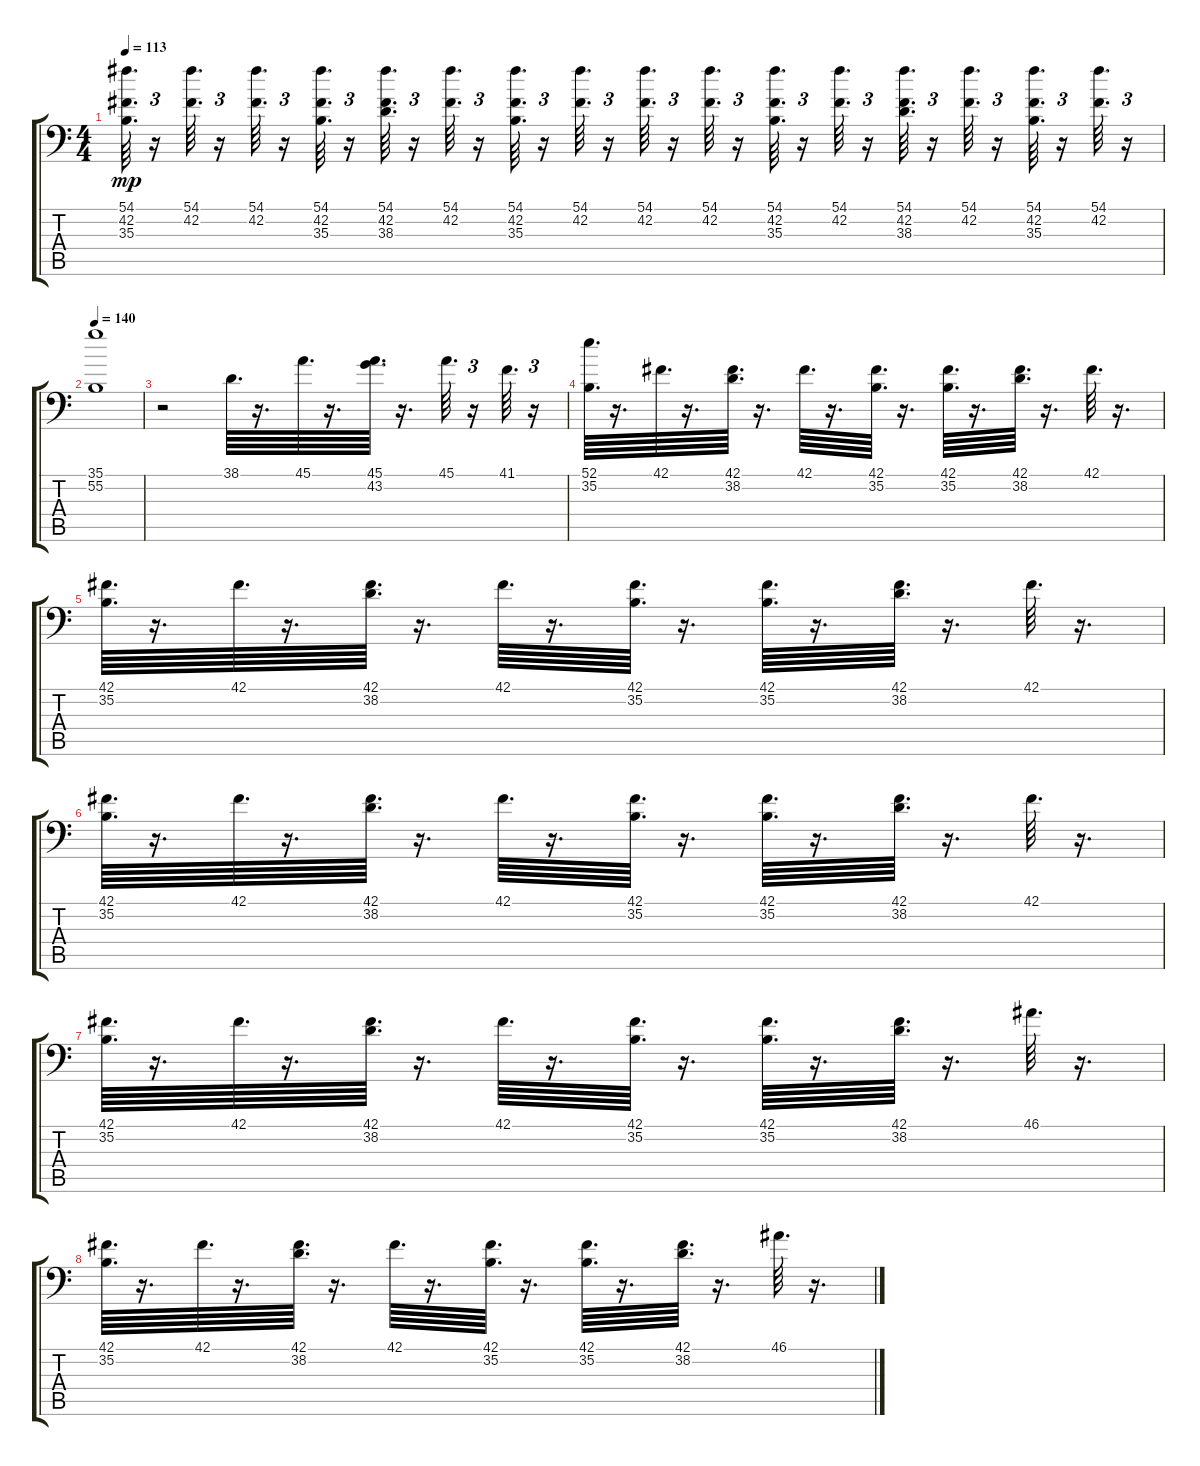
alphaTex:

\track "" {instrument acousticgrandpiano}
\staff {score tabs}
\tuning (C-1 C-1 C-1 C-1 C-1 C-1) {hide}
\ts (4 4)
\tempo 113
\clef f4
\ks c
(54.1 42.2 35.3).64{d dy mp} r.16{tu (3 2)} (54.1 42.2).64{d} r.16{tu (3 2)} (54.1 42.2).64{d} r.16{tu (3 2)} (54.1 42.2 35.3).64{d} r.16{tu (3 2)} (54.1 42.2 38.3).64{d} r.16{tu (3 2)} (54.1 42.2).64{d} r.16{tu (3 2)} (54.1 42.2 35.3).64{d} r.16{tu (3 2)} (54.1 42.2).64{d} r.16{tu (3 2)} (54.1 42.2).64{d} r.16{tu (3 2)} (54.1 42.2).64{d} r.16{tu (3 2)} (54.1 42.2 35.3).64{d} r.16{tu (3 2)} (54.1 42.2).64{d} r.16{tu (3 2)} (54.1 42.2 38.3).64{d} r.16{tu (3 2)} (54.1 42.2).64{d} r.16{tu (3 2)} (54.1 42.2 35.3).64{d} r.16{tu (3 2)} (54.1 42.2).64{d} r.16{tu (3 2)} |
\tempo 140
(35.1 55.2).1 |
r.2 38.1.64{d} r.16{d} 45.1.64{d} r.16{d} (45.1 43.2).64{d} r.16{d} 45.1.64{d} r.16{tu (3 2)} 41.1.64{d} r.16{tu (3 2)} |
(52.1 35.2).64{d} r.16{d} 42.1.64{d} r.16{d} (42.1 38.2).64{d} r.16{d} 42.1.64{d} r.16{d} (42.1 35.2).64{d} r.16{d} (42.1 35.2).64{d} r.16{d} (42.1 38.2).64{d} r.16{d} 42.1.64{d} r.16{d} |
(42.1 35.2).64{d} r.16{d} 42.1.64{d} r.16{d} (42.1 38.2).64{d} r.16{d} 42.1.64{d} r.16{d} (42.1 35.2).64{d} r.16{d} (42.1 35.2).64{d} r.16{d} (42.1 38.2).64{d} r.16{d} 42.1.64{d} r.16{d} |
(42.1 35.2).64{d} r.16{d} 42.1.64{d} r.16{d} (42.1 38.2).64{d} r.16{d} 42.1.64{d} r.16{d} (42.1 35.2).64{d} r.16{d} (42.1 35.2).64{d} r.16{d} (42.1 38.2).64{d} r.16{d} 42.1.64{d} r.16{d} |
(42.1 35.2).64{d} r.16{d} 42.1.64{d} r.16{d} (42.1 38.2).64{d} r.16{d} 42.1.64{d} r.16{d} (42.1 35.2).64{d} r.16{d} (42.1 35.2).64{d} r.16{d} (42.1 38.2).64{d} r.16{d} 46.1.64{d} r.16{d} |
(42.1 35.2).64{d} r.16{d} 42.1.64{d} r.16{d} (42.1 38.2).64{d} r.16{d} 42.1.64{d} r.16{d} (42.1 35.2).64{d} r.16{d} (42.1 35.2).64{d} r.16{d} (42.1 38.2).64{d} r.16{d} 46.1.64{d} r.16{d}
